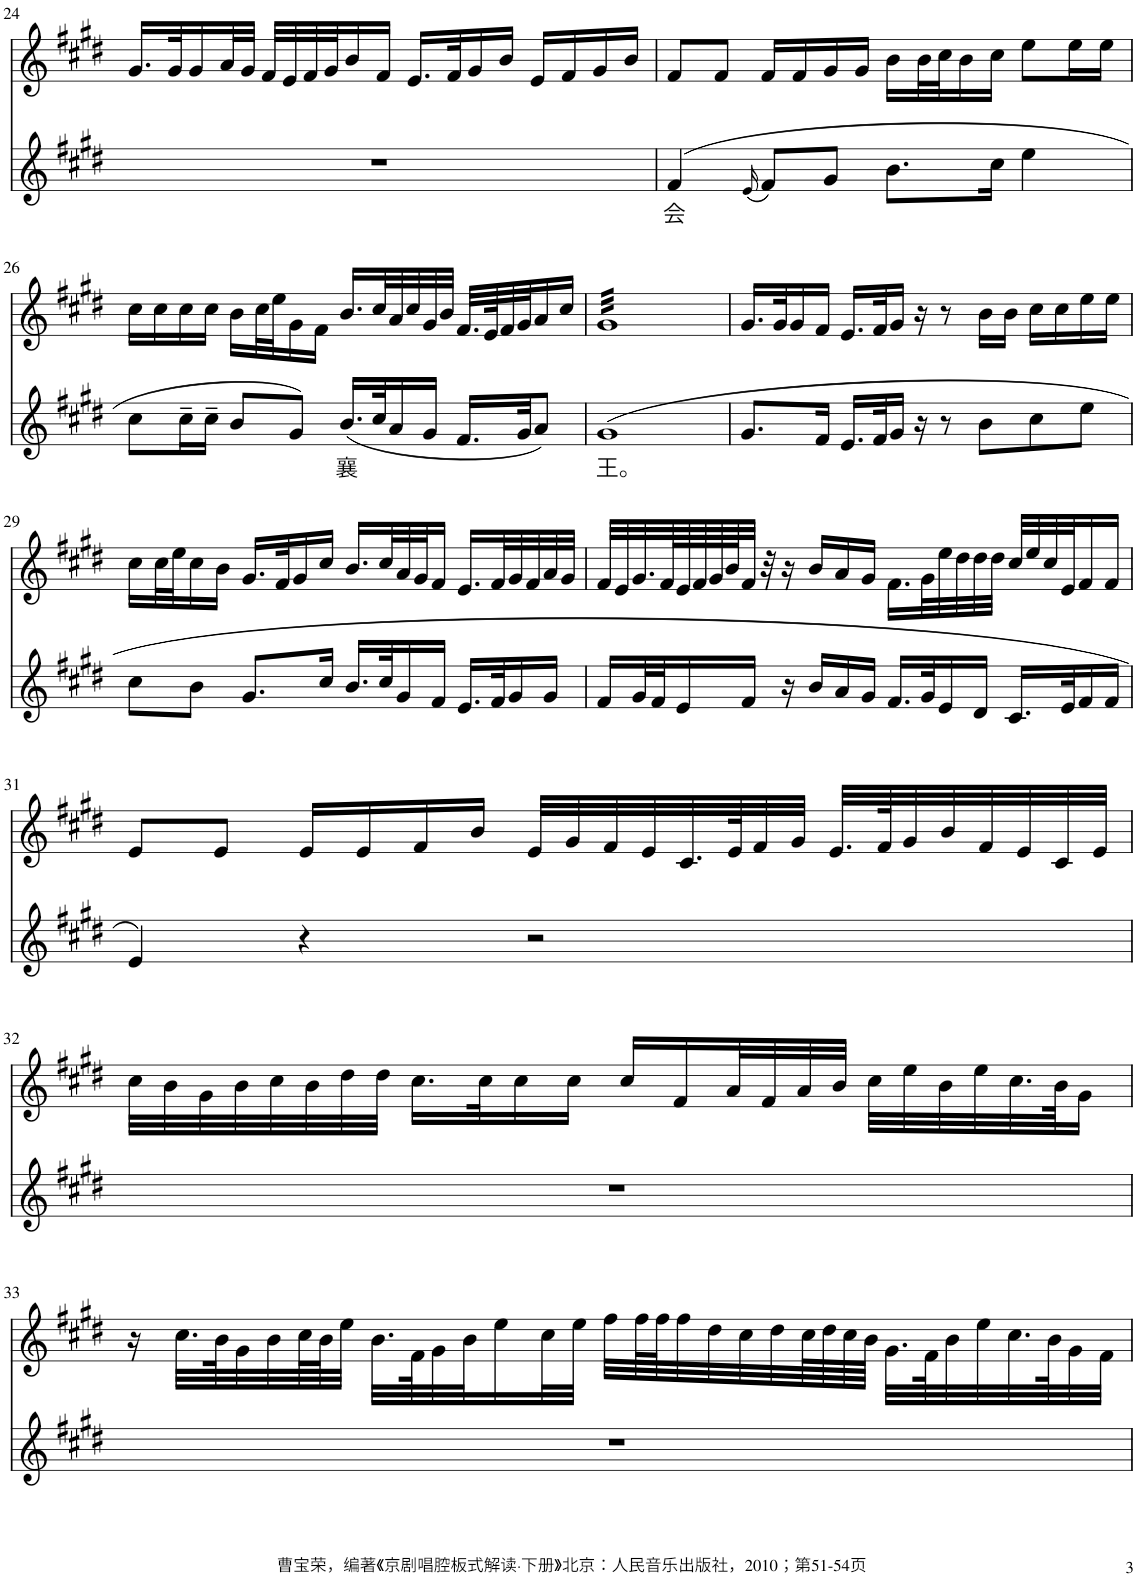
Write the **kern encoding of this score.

**kern	**text	**kern
*part2	*part2	*part1
*staff2	*staff2	*staff1
*I"Piano	*	*I"Piano
*I'Pno	*	*I'Pno
!!LO:PB:g=z
*clefG2	*	*clefG2
*k[f#c#g#d#]	*	*k[f#c#g#d#]
*M4/4	*	*M4/4
=24	=24	=24
1r	.	16.g#/LL
.	.	32g#/K
.	.	16g#/
.	.	32a/L
.	.	32g#/JJJ
.	.	32f#/LLL
.	.	32e/
.	.	32f#/
.	.	32g#/J
.	.	16b/
.	.	16f#/JJ
.	.	16.e/LL
.	.	32f#/K
.	.	16g#/
.	.	16b/JJ
.	.	16e/LL
.	.	16f#/
.	.	16g#/
.	.	16b/JJ
=25	=25	=25
!	!LO:LY:b	!
(4f#/	会	8f#/L
.	.	8f#/J
(16qe/	.	.
8f#/L)	.	16f#/LL
.	.	16f#/
8g#/J	.	16g#/
.	.	16g#/JJ
8.b\L	.	16b\LL
.	.	32b\L
.	.	32cc#\J
.	.	16b\
16cc#\Jk	.	16cc#\JJ
4ee\	.	8ee\L
.	.	16ee\L
.	.	16ee\JJ
!!LO:LB:g=z
=26	=26	=26
8cc#\L	.	16cc#\LL
.	.	16cc#\
16cc#~\L	.	16cc#\
16cc#~\JJ	.	16cc#\JJ
8b/L	.	16b\LL
.	.	32cc#\L
.	.	32ee\J
8g#/J)	.	16g#\
.	.	16f#\JJ
!	!LO:LY:b	!
(16.b/LL	襄	16.b/LL
32cc#/K	.	32cc#/L
16a/	.	32a/
.	.	32cc#/
16g#/JJ	.	32g#/
.	.	32b/JJJ
16.f#/LL	.	32.f#/LLL
.	.	64e/K
.	.	32f#/
32g#/JK	.	32g#/J
8a/J)	.	16a/
.	.	16cc#/JJ
=27	=27	=27
!	!LO:LY:b	!
*	*	*tremolo
(1g#	王。	32g#LLL
.	.	32g#
.	.	32g#
.	.	32g#
.	.	32g#
.	.	32g#
.	.	32g#
.	.	32g#
.	.	32g#
.	.	32g#
.	.	32g#
.	.	32g#
.	.	32g#
.	.	32g#
.	.	32g#
.	.	32g#
.	.	32g#
.	.	32g#
.	.	32g#
.	.	32g#
.	.	32g#
.	.	32g#
.	.	32g#
.	.	32g#
.	.	32g#
.	.	32g#
.	.	32g#
.	.	32g#
.	.	32g#
.	.	32g#
.	.	32g#
.	.	32g#JJJ
*	*	*Xtremolo
=28	=28	=28
8.g#/L	.	16.g#/LL
.	.	32g#/K
.	.	16g#/
16f#/Jk	.	16f#/JJ
16.e/LL	.	16.e/LL
32f#/K	.	32f#/K
16g#/JJ	.	16g#/JJ
16r	.	16r
8r	.	8r
8b\L	.	16b\LL
.	.	16b\JJ
8cc#\	.	16cc#\LL
.	.	16cc#\
8ee\J	.	16ee\
.	.	16ee\JJ
!!LO:LB:g=z
=29	=29	=29
8cc#\L	.	16cc#\LL
.	.	32cc#\L
.	.	32ee\J
8b\J	.	16cc#\
.	.	16b\JJ
8.g#/L	.	16.g#/LL
.	.	32f#/K
.	.	16g#/
16cc#/Jk	.	16cc#/JJ
16.b/LL	.	16.b/LL
32cc#/K	.	32cc#/L
16g#/	.	32a/
.	.	32g#/J
16f#/JJ	.	16f#/JJ
16.e/LL	.	16.e/LL
32f#/K	.	32f#/L
16g#/	.	32g#/
.	.	32f#/
16g#/JJ	.	32a/
.	.	32g#/JJJ
=30	=30	=30
16f#/LL	.	32f#/LLL
.	.	32e/
32g#/L	.	32.g#/
32f#/J	.	.
.	.	64f#/L
16e/	.	64e/
.	.	64f#/
.	.	64g#/
.	.	64b/J
16f#/JJ	.	32f#/JJJ
.	.	32r
16r	.	16r
16b/LL	.	16b/LL
16a/	.	16a/
16g#/JJ	.	16g#/JJ
16.f#/LL	.	16.f#\LL
32g#/K	.	32g#\L
16e/	.	32ee\
.	.	32dd#\
16d#/JJ	.	32dd#\
.	.	32dd#\JJJ
16.c#/LL	.	32cc#/LLL
.	.	32ee/
.	.	32cc#/
32e/K	.	32e/J
16f#/	.	16f#/
16f#/JJ	.	16f#/JJ
!!LO:LB:g=z
=31	=31	=31
4e/)	.	8e/L
.	.	8e/J
4r	.	16e/LL
.	.	16e/
.	.	16f#/
.	.	16b/JJ
2r	.	32e/LLL
.	.	32g#/
.	.	32f#/
.	.	32e/
.	.	32.c#/
.	.	64e/K
.	.	32f#/
.	.	32g#/JJJ
.	.	32.e/LLL
.	.	64f#/K
.	.	32g#/
.	.	32b/
.	.	32f#/
.	.	32e/
.	.	32c#/
.	.	32e/JJJ
!!LO:LB:g=z
=32	=32	=32
1r	.	32cc#\LLL
.	.	32b\
.	.	32g#\
.	.	32b\
.	.	32cc#\
.	.	32b\
.	.	32dd#\
.	.	32dd#\JJJ
.	.	16.cc#\LL
.	.	32cc#\K
.	.	16cc#\
.	.	16cc#\JJ
.	.	16cc#/LL
.	.	16f#/
.	.	32a/L
.	.	32f#/
.	.	32a/
.	.	32b/JJJ
.	.	32cc#\LLL
.	.	32ee\
.	.	32b\
.	.	32ee\
.	.	32.cc#\
.	.	64b\JK
.	.	16g#\JJ
!!LO:LB:g=z
=33	=33	=33
1r	.	16r
.	.	32.cc#\LLL
.	.	64b\K
.	.	32g#\
.	.	32b\
.	.	64cc#\L
.	.	64b\J
.	.	32ee\JJJ
.	.	32.b\LLL
.	.	64f#\K
.	.	32g#\
.	.	32b\J
.	.	16ee\
.	.	32cc#\L
.	.	32ee\JJJ
.	.	32ff#\LLL
.	.	64ff#\L
.	.	64ff#\J
.	.	32ff#\
.	.	32dd#\
.	.	32cc#\
.	.	32dd#\
.	.	64cc#\L
.	.	64dd#\
.	.	64cc#\
.	.	64b\JJJJ
.	.	32.g#\LLL
.	.	64f#\K
.	.	32b\
.	.	32ee\
.	.	32.cc#\
.	.	64b\K
.	.	32g#\
.	.	32f#\JJJ
=	=	=
*-	*-	*-
